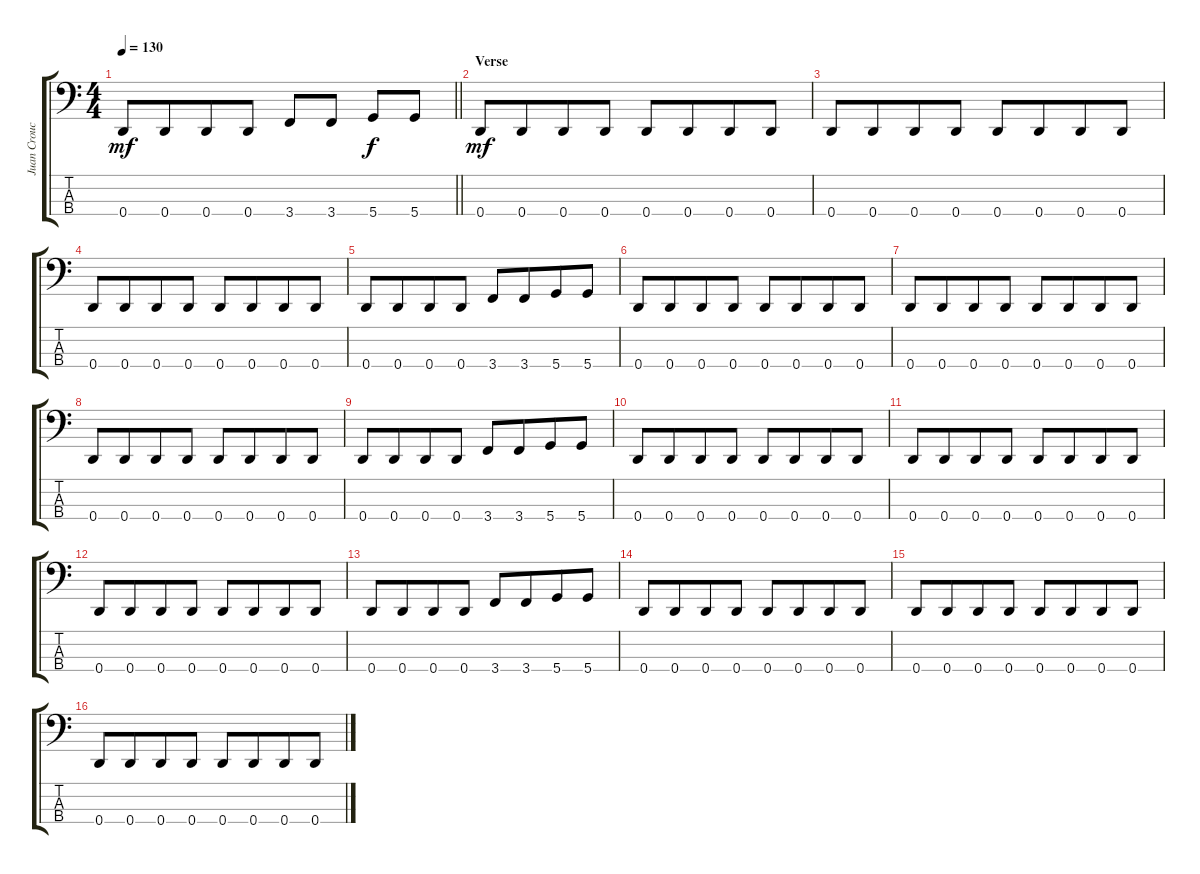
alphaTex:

\track ("Juan Crouchier - Bass" "Juan Crouc") {instrument electricbassfinger}
\staff {score tabs}
\tuning (G2 D2 A1 D1) {hide}
\ts (4 4)
\tempo 130
\clef f4
\barLineRight lightlight
\ks c
0.4.8{dy mf} 0.4.8{beam merge} 0.4.8 0.4.8 3.4.8 3.4.8 5.4.8{dy f} 5.4.8 |
\section ("" "Verse")
0.4.8{dy mf} 0.4.8{beam merge} 0.4.8 0.4.8 0.4.8 0.4.8{beam merge} 0.4.8 0.4.8 |
0.4.8 0.4.8{beam merge} 0.4.8 0.4.8 0.4.8 0.4.8{beam merge} 0.4.8 0.4.8 |
0.4.8 0.4.8{beam merge} 0.4.8 0.4.8 0.4.8 0.4.8{beam merge} 0.4.8 0.4.8 |
0.4.8 0.4.8{beam merge} 0.4.8 0.4.8 3.4.8 3.4.8{beam merge} 5.4.8 5.4.8 |
0.4.8 0.4.8{beam merge} 0.4.8 0.4.8 0.4.8 0.4.8{beam merge} 0.4.8 0.4.8 |
0.4.8 0.4.8{beam merge} 0.4.8 0.4.8 0.4.8 0.4.8{beam merge} 0.4.8 0.4.8 |
0.4.8 0.4.8{beam merge} 0.4.8 0.4.8 0.4.8 0.4.8{beam merge} 0.4.8 0.4.8 |
0.4.8 0.4.8{beam merge} 0.4.8 0.4.8 3.4.8 3.4.8{beam merge} 5.4.8 5.4.8 |
0.4.8 0.4.8{beam merge} 0.4.8 0.4.8 0.4.8 0.4.8{beam merge} 0.4.8 0.4.8 |
0.4.8 0.4.8{beam merge} 0.4.8 0.4.8 0.4.8 0.4.8{beam merge} 0.4.8 0.4.8 |
0.4.8 0.4.8{beam merge} 0.4.8 0.4.8 0.4.8 0.4.8{beam merge} 0.4.8 0.4.8 |
0.4.8 0.4.8{beam merge} 0.4.8 0.4.8 3.4.8 3.4.8{beam merge} 5.4.8 5.4.8 |
0.4.8 0.4.8{beam merge} 0.4.8 0.4.8 0.4.8 0.4.8{beam merge} 0.4.8 0.4.8 |
0.4.8 0.4.8{beam merge} 0.4.8 0.4.8 0.4.8 0.4.8{beam merge} 0.4.8 0.4.8 |
0.4.8 0.4.8{beam merge} 0.4.8 0.4.8 0.4.8 0.4.8{beam merge} 0.4.8 0.4.8
